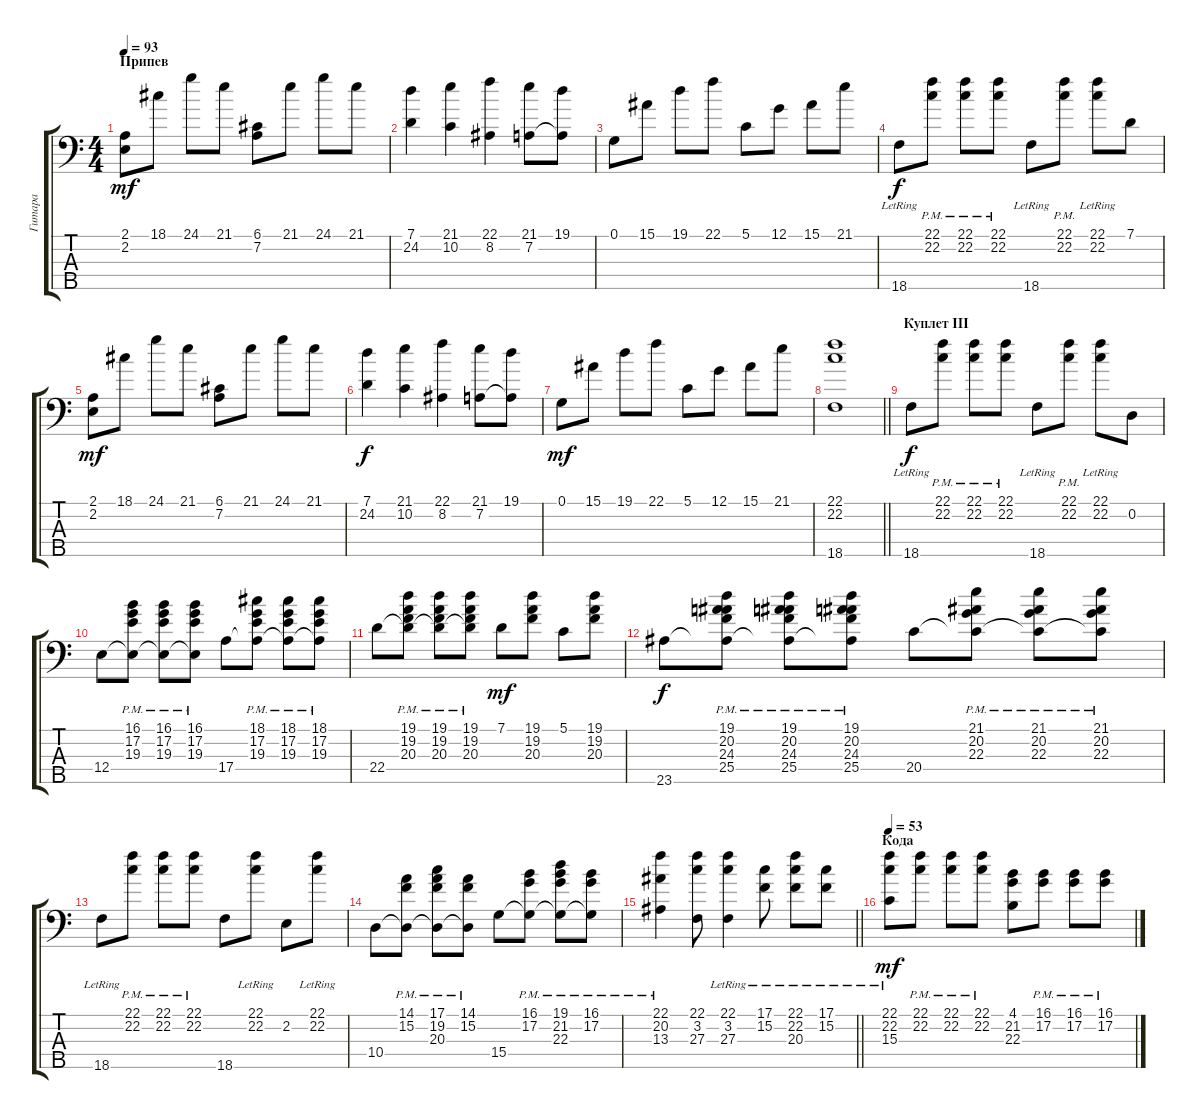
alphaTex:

\track ("Гитара" "Гитара") {instrument acousticguitarsteel}
\staff {score tabs}
\tuning (G2 D2 A1 E1 B0) {hide}
\ts (4 4)
\section ("" "Припев")
\tempo 93
\clef f4
\ks c
(2.1 2.2).8{dy mf} 18.1.8 24.1.8 21.1.8 (6.1 7.2).8 21.1.8 24.1.8 21.1.8 |
(7.1 24.2).4 (21.1 10.2).4 (22.1 8.2).4 (21.1 7.2).8 (19.1 7.2{t}).8 |
0.1.8 15.1.8 19.1.8 22.1.8 5.1.8 12.1.8 15.1.8 21.1.8 |
18.5{lr}.8{dy f} (22.1{pm} 22.2{pm}).8 (22.1{pm} 22.2{pm}).8 (22.1{pm} 22.2{pm}).8 18.5{lr}.8 (22.1{pm} 22.2{pm}).8 (22.1{lr} 22.2{lr}).8 7.1.8 |
(2.1 2.2).8{dy mf} 18.1.8 24.1.8 21.1.8 (6.1 7.2).8 21.1.8 24.1.8 21.1.8 |
(7.1 24.2).4{dy f} (21.1 10.2).4 (22.1 8.2).4 (21.1 7.2).8 (19.1 7.2{t}).8 |
0.1.8{dy mf} 15.1.8 19.1.8 22.1.8 5.1.8 12.1.8 15.1.8 21.1.8 |
\barLineRight lightlight
(22.1 22.2 18.5).1 |
\section ("" "Куплет III")
18.5{lr}.8{dy f} (22.1{pm} 22.2{pm}).8 (22.1{pm} 22.2{pm}).8 (22.1{pm} 22.2{pm}).8 18.5{lr}.8 (22.1{pm} 22.2{pm}).8 (22.1{lr} 22.2{lr}).8 0.2.8 |
12.4.8 (16.1{pm} 17.2{pm} 19.3{pm} 12.4{t}).8 (16.1{pm} 17.2{pm} 19.3{pm} 12.4{t}).8 (16.1{pm} 17.2{pm} 19.3{pm} 12.4{t}).8 17.4.8 (18.1{pm} 17.2{pm} 19.3{pm} 17.4{t}).8 (18.1{pm} 17.2{pm} 19.3{pm} 17.4{t}).8 (18.1{pm} 17.2{pm} 19.3{pm} 17.4{t}).8 |
22.4.8 (19.1{pm} 19.2{pm} 20.3{pm} 22.4{t}).8 (19.1{pm} 19.2{pm} 20.3{pm} 22.4{t}).8 (19.1{pm} 19.2{pm} 20.3{pm} 22.4{t}).8 7.1.8{dy mf} (19.1 19.2 20.3).8 5.1.8 (19.1 19.2 20.3).8 |
23.5.8{dy f} (19.1{pm} 20.2{pm} 24.3{pm} 25.4{pm} 23.5{t}).8 (19.1{pm} 20.2{pm} 24.3{pm} 25.4{pm} 23.5{t}).8 (19.1{pm} 20.2{pm} 24.3{pm} 25.4{pm} 23.5{t}).8 20.4.8 (21.1{pm} 20.2{pm} 22.3{pm} 20.4{t}).8 (21.1{pm} 20.2{pm} 22.3{pm} 20.4{t}).8 (21.1{pm} 20.2{pm} 22.3{pm} 20.4{t}).8 |
18.5{lr}.8 (22.1{pm} 22.2{pm}).8 (22.1{pm} 22.2{pm}).8 (22.1{pm} 22.2{pm}).8 18.5.8 (22.1{lr} 22.2{lr}).8 2.2.8 (22.1{lr} 22.2{lr}).8 |
10.4.8 (14.1{pm} 15.2{pm} 10.4{t}).8 (17.1{pm} 19.2{pm} 20.3{pm} 10.4{t}).8 (14.1{pm} 15.2{pm} 10.4{t}).8 15.4.8 (16.1{pm} 17.2{pm} 15.4{t}).8 (19.1{pm} 21.2{pm} 22.3{pm} 15.4{t}).8 (16.1{pm} 17.2{pm} 15.4{t}).8 |
\barLineRight lightlight
(22.1{pm} 20.2{pm} 13.3{pm}).4 (22.1 3.2 27.3).8 (22.1{lr} 3.2{lr} 27.3{lr}).4 (17.1{lr} 15.2{lr}).8 (22.1{lr} 22.2{lr} 20.3{lr}).8 (17.1{lr} 15.2{lr}).8 |
\section ("" "Кода")
\tempo 53
(22.1 22.2 15.3{lr}).8{dy mf} (22.1{pm} 22.2{pm}).8 (22.1{pm} 22.2{pm}).8 (22.1{pm} 22.2{pm}).8 (4.1 21.2 22.3).8 (16.1{pm} 17.2{pm}).8 (16.1{pm} 17.2{pm}).8 (16.1{pm} 17.2{pm}).8
